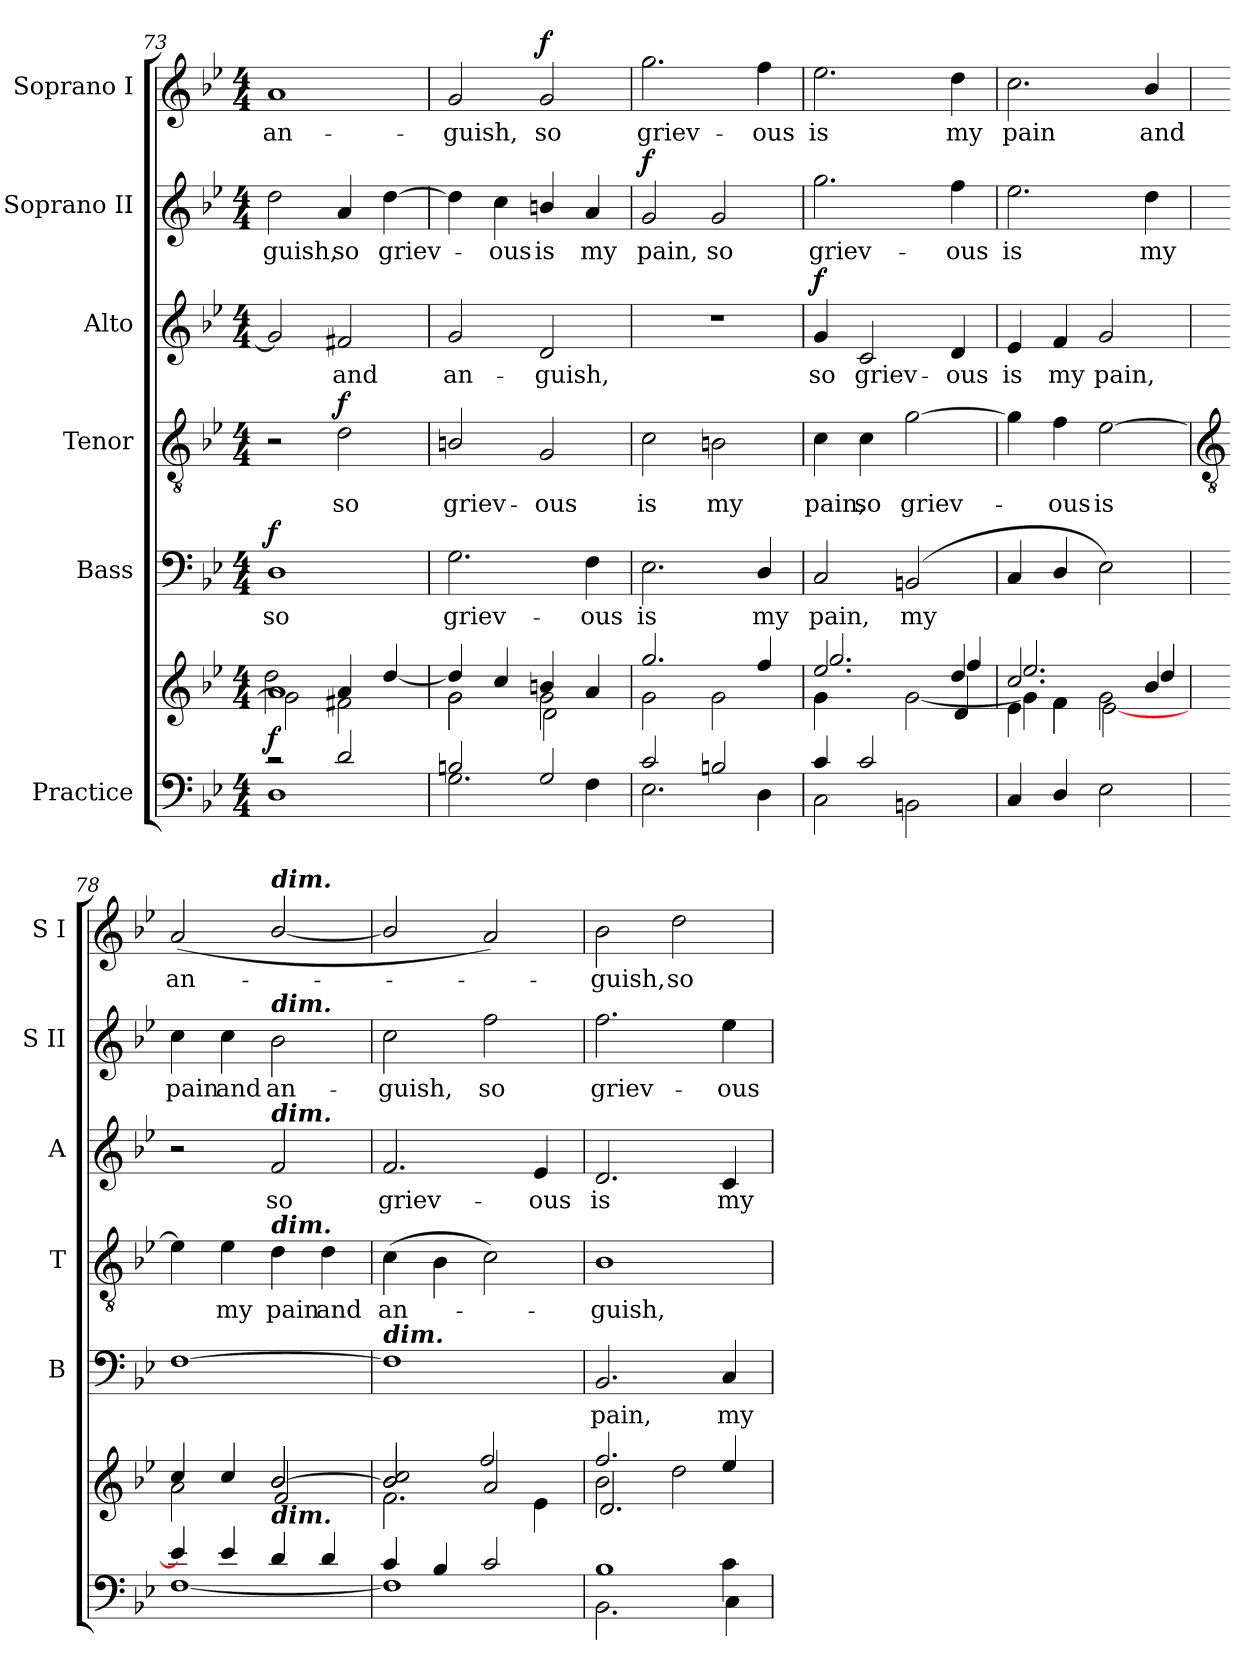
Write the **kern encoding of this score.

**kern	**kern	**dynam	**kern	**text	**dynam	**kern	**text	**dynam	**kern	**text	**dynam	**kern	**text	**dynam	**kern	**text	**dynam
*part6	*part6	*part6	*part5	*part5	*part5	*part4	*part4	*part4	*part3	*part3	*part3	*part2	*part2	*part2	*part1	*part1	*part1
*staff7	*staff6	*staff6/7	*staff5	*staff5	*staff5	*staff4	*staff4	*staff4	*staff3	*staff3	*staff3	*staff2	*staff2	*staff2	*staff1	*staff1	*staff1
*I"Practice	*	*	*I"Bass	*	*	*I"Tenor	*	*	*I"Alto	*	*	*I"Soprano II	*	*	*I"Soprano I	*	*
*	*	*	*I'B	*	*	*I'T	*	*	*I'A	*	*	*I'S II	*	*	*I'S I	*	*
*clefF4	*clefG2	*	*clefF4	*	*	*clefGv2	*	*	*clefG2	*	*	*clefG2	*	*	*clefG2	*	*
*k[b-e-]	*k[b-e-]	*	*k[b-e-]	*	*	*k[b-e-]	*	*	*k[b-e-]	*	*	*k[b-e-]	*	*	*k[b-e-]	*	*
*B-:	*B-:	*	*B-:	*	*	*B-:	*	*	*B-:	*	*	*B-:	*	*	*B-:	*	*
*M4/4	*M4/4	*	*M4/4	*	*	*M4/4	*	*	*M4/4	*	*	*M4/4	*	*	*M4/4	*	*
=73	=73	=73	=73	=73	=73	=73	=73	=73	=73	=73	=73	=73	=73	=73	=73	=73	=73
*^	*^	*	*	*	*	*	*	*	*	*	*	*	*	*	*	*	*
*	*	*	*^	*	*	*	*	*	*	*	*	*	*	*	*	*	*	*	*
!	!	!	!	!	!LO:DY:a=2	!	!LO:LY:b	!LO:DY:b	!	!	!	!	!	!	!	!LO:LY:b	!	!	!LO:LY:b	!
2r	1D\	1a/	2dd\	2g\]	f	1D	so	f	2r	.	.	2g]	.	.	2dd	-guish,	.	1a	an-	.
!	!	!	!	!	!	!	!	!	!	!LO:LY:b	!LO:DY:b	!	!LO:LY:b	!	!	!LO:LY:b	!	!	!	!
2d/	.	.	4a/	2f#X\	.	.	.	.	2d	so	f	2f#X	and	.	4a	so	.	.	.	.
!	!	!	!	!	!	!	!	!	!	!	!	!	!	!	!	!LO:LY:b	!	!	!	!
.	.	.	[4dd/	.	.	.	.	.	.	.	.	.	.	.	[4dd	griev-	.	.	.	.
=74	=74	=74	=74	=74	=74	=74	=74	=74	=74	=74	=74	=74	=74	=74	=74	=74	=74	=74	=74	=74
!	!	!	!	!	!	!	!LO:LY:b	!	!	!LO:LY:b	!	!	!LO:LY:b	!	!	!	!	!	!LO:LY:b	!
2Bn/	2.G\	2g\	4dd/]	2g\	.	2.G	griev-	.	2Bn/	griev-	.	2g	an-	.	4dd]	.	.	2g	-guish,	.
!	!	!	!	!	!	!	!	!	!	!	!	!	!	!	!	!LO:LY:b	!	!	!	!
.	.	.	4cc/	.	.	.	.	.	.	.	.	.	.	.	4cc	ous	.	.	.	.
!	!	!	!	!	!	!	!	!	!	!LO:LY:b	!	!	!LO:LY:b	!	!	!LO:LY:b	!	!	!LO:LY:b	!LO:DY:b
2G/	.	2g\	4bn/	2d\	.	.	.	.	2G	-ous	.	2d	-guish,	.	4bn/	is	.	2g	so	f
!	!	!	!	!	!	!	!LO:LY:b	!	!	!	!	!	!	!	!	!LO:LY:b	!	!	!	!
.	4F\	.	4a/	.	.	4F	-ous	.	.	.	.	.	.	.	4a	my	.	.	.	.
=75	=75	=75	=75	=75	=75	=75	=75	=75	=75	=75	=75	=75	=75	=75	=75	=75	=75	=75	=75	=75
!	!	!	!	!	!	!	!LO:LY:b	!	!	!LO:LY:b	!	!	!	!	!	!LO:LY:b	!LO:DY:b	!	!LO:LY:b	!
2c/	2.E-\	2.gg/	2g\	1ryy	.	2.E-	is	.	2c	is	.	1r	.	.	2g	pain,	f	2.gg	griev-	.
!	!	!	!	!	!	!	!	!	!	!LO:LY:b	!	!	!	!	!	!LO:LY:b	!	!	!	!
2Bn/	.	.	2g\	.	.	.	.	.	2Bn	my	.	.	.	.	2g	so	.	.	.	.
!	!	!	!	!	!	!	!LO:LY:b	!	!	!	!	!	!	!	!	!	!	!	!LO:LY:b	!
.	4D\	4ff/	.	.	.	4D/	my	.	.	.	.	.	.	.	.	.	.	4ff	-ous	.
=76	=76	=76	=76	=76	=76	=76	=76	=76	=76	=76	=76	=76	=76	=76	=76	=76	=76	=76	=76	=76
*	*^	*	*	*^	*	*	*	*	*	*	*	*	*	*	*	*	*	*	*	*
!	!	!	!	!	!	!	!	!	!LO:LY:b	!	!	!LO:LY:b	!	!	!LO:LY:b	!LO:DY:b	!	!LO:LY:b	!	!	!LO:LY:b	!
4ryy	4c/	2C\	2.ee-/	2.gg/	4g\	2ryy	.	2C	pain,	.	4c	pain,	.	4g	so	f	2.gg	griev-	.	2.ee-	is	.
!	!	!	!	!	!	!	!	!	!	!	!	!LO:LY:b	!	!	!LO:LY:b	!	!	!	!	!	!	!
2c/	4c/yy	.	.	.	2ryy	.	.	.	.	.	4c	so	.	2c	griev-	.	.	.	.	.	.	.
!	!	!	!	!	!	!	!	!	!LO:LY:b	!	!	!LO:LY:b	!	!	!	!	!	!	!	!	!	!
.	2ryy	2BBn\	.	.	.	[2g\	.	(<2BBn	my	.	[2g	griev-	.	.	.	.	.	.	.	.	.	.
!	!	!	!	!	!	!	!	!	!	!	!	!	!	!	!LO:LY:b	!	!	!LO:LY:b	!	!	!LO:LY:b	!
4ryy	.	.	4dd/	4ff/	4d/	.	.	.	.	.	.	.	.	4d	-ous	.	4ff	-ous	.	4dd	my	.
*v	*v	*v	*	*	*	*	*	*	*	*	*	*	*	*	*	*	*	*	*	*	*	*
=77	=77	=77	=77	=77	=77	=77	=77	=77	=77	=77	=77	=77	=77	=77	=77	=77	=77	=77	=77	=77
!	!	!	!	!	!	!	!	!	!	!	!	!	!LO:LY:b	!	!	!LO:LY:b	!	!	!LO:LY:b	!
4C/	2.cc/	2.ee-/	4e-\	4g\]	.	4C	.	.	4g]	.	.	4e-	is	.	2.ee-	is	.	2.cc	pain	.
!	!	!	!	!	!	!	!	!	!	!LO:LY:b	!	!	!LO:LY:b	!	!	!	!	!	!	!
4D/	.	.	4f\	4f\	.	4D/	.	.	4f	ous	.	4f	my	.	.	.	.	.	.	.
!	!	!	!	!	!	!	!	!	!	!LO:LY:b	!	!	!LO:LY:b	!	!	!	!	!	!	!
2E-\	.	.	2g\	[2e-\	.	2E-)	.	.	[2e-	is	.	2g	pain,	.	.	.	.	.	.	.
!	!	!	!	!	!	!	!	!	!	!	!	!	!	!	!	!LO:LY:b	!	!	!LO:LY:b	!
.	4b-/	4dd/	.	.	.	.	.	.	.	.	.	.	.	.	4dd	my	.	4b-/	and	.
*	*v	*v	*v	*v	*	*	*	*	*	*	*	*	*	*	*	*	*	*	*	*
!!LO:LB:g=z
=78	=78	=78	=78	=78	=78	=78	=78	=78	=78	=78	=78	=78	=78	=78	=78	=78	=78
*	*	*	*	*	*	*clefGv2	*	*	*	*	*	*	*	*	*	*	*
*^	*^	*	*	*	*	*	*	*	*	*	*	*	*	*	*	*	*
*	*	*	*^	*	*	*	*	*	*	*	*	*	*	*	*	*	*	*	*
!	!	!	!	!	!	!	!	!	!	!	!	!	!	!	!	!LO:LY:b	!	!	!LO:LY:b	!
4e-/]	[1F\	2a\	4cc/	2ryy	.	[1F	.	.	4e-]	.	.	2r	.	.	4cc	pain	.	(<2a	an-	.
!	!	!	!	!	!	!	!	!	!	!LO:LY:b	!	!	!	!	!	!LO:LY:b	!	!	!	!
4e-/	.	.	4cc/	.	.	.	.	.	4e-	my	.	.	.	.	4cc	and	.	.	.	.
!	!	!	!	!	!	!	!	!	!	!	!	!	!	!	!	!	!	!LO:TX:a:Bi:t=dim.	!	!
!	!	!	!	!	!	!	!	!	!	!	!	!	!	!	!LO:TX:a:Bi:t=dim.	!	!	!	!	!
!	!	!	!	!	!	!	!	!	!	!	!	!LO:TX:a:Bi:t=dim.	!	!	!	!	!	!	!	!
!	!	!	!	!	!	!	!	!	!LO:TX:a:Bi:t=dim.	!	!	!	!	!	!	!	!	!	!	!
!LO:TX:a:Bi:t=dim.	!	!	!	!	!	!	!	!	!	!	!	!	!	!	!	!	!	!	!	!
!	!	!	!	!	!	!	!	!	!	!LO:LY:b	!	!	!LO:LY:b	!	!	!LO:LY:b	!	!	!	!
4d/	.	[2b-/	2b-/	2f/	.	.	.	.	4d	pain	.	2f	so	.	2b-	an-	.	[2b-/	.	.
!	!	!	!	!	!	!	!	!	!	!LO:LY:b	!	!	!	!	!	!	!	!	!	!
4d/	.	.	.	.	.	.	.	.	4d	and	.	.	.	.	.	.	.	.	.	.
=79	=79	=79	=79	=79	=79	=79	=79	=79	=79	=79	=79	=79	=79	=79	=79	=79	=79	=79	=79	=79
!	!	!	!	!	!	!LO:TX:a:Bi:t=dim.	!	!	!	!	!	!	!	!	!	!	!	!	!	!
!	!	!	!	!	!	!	!	!	!	!LO:LY:b	!	!	!LO:LY:b	!	!	!LO:LY:b	!	!	!	!
4c/	1F\]	2b-/]	2b-/ 2cc/	2.f\	.	1F]	.	.	(>4c	an-	.	2.f	griev-	.	2cc	-guish,	.	2b-/]	.	.
4B-/	.	.	.	.	.	.	.	.	4B-	.	.	.	.	.	.	.	.	.	.	.
!	!	!	!	!	!	!	!	!	!	!	!	!	!	!	!	!LO:LY:b	!	!	!	!
2c/	.	2a/	2ff/	.	.	.	.	.	2c)	.	.	.	.	.	2ff	so	.	2a)	.	.
!	!	!	!	!	!	!	!	!	!	!	!	!	!LO:LY:b	!	!	!	!	!	!	!
.	.	.	.	4e-\	.	.	.	.	.	.	.	4e-	-ous	.	.	.	.	.	.	.
=80	=80	=80	=80	=80	=80	=80	=80	=80	=80	=80	=80	=80	=80	=80	=80	=80	=80	=80	=80	=80
*	*^	*	*	*	*	*	*	*	*	*	*	*	*	*	*	*	*	*	*	*
!	!	!	!	!	!	!	!	!LO:LY:b	!	!	!LO:LY:b	!	!	!LO:LY:b	!	!	!LO:LY:b	!	!	!LO:LY:b	!
2.ryy	1B-/	2.BB-\	2b-\	2.ff/	2.d/	.	2.BB-	pain,	.	1B-	guish,	.	2.d	is	.	2.ff	griev-	.	2b-	guish,	.
!	!	!	!	!	!	!	!	!	!	!	!	!	!	!	!	!	!	!	!	!LO:LY:b	!
.	.	.	2dd\	.	.	.	.	.	.	.	.	.	.	.	.	.	.	.	2dd	so	.
!	!	!	!	!	!	!	!	!LO:LY:b	!	!	!	!	!	!LO:LY:b	!	!	!LO:LY:b	!	!	!	!
4c\	.	4C\	.	4ee-/	4ryy	.	4C	my	.	.	.	.	4c	my	.	4ee-	-ous	.	.	.	.
*v	*v	*v	*	*	*	*	*	*	*	*	*	*	*	*	*	*	*	*	*	*	*
*	*v	*v	*v	*	*	*	*	*	*	*	*	*	*	*	*	*	*	*	*
=	=	=	=	=	=	=	=	=	=	=	=	=	=	=	=	=	=
*-	*-	*-	*-	*-	*-	*-	*-	*-	*-	*-	*-	*-	*-	*-	*-	*-	*-
